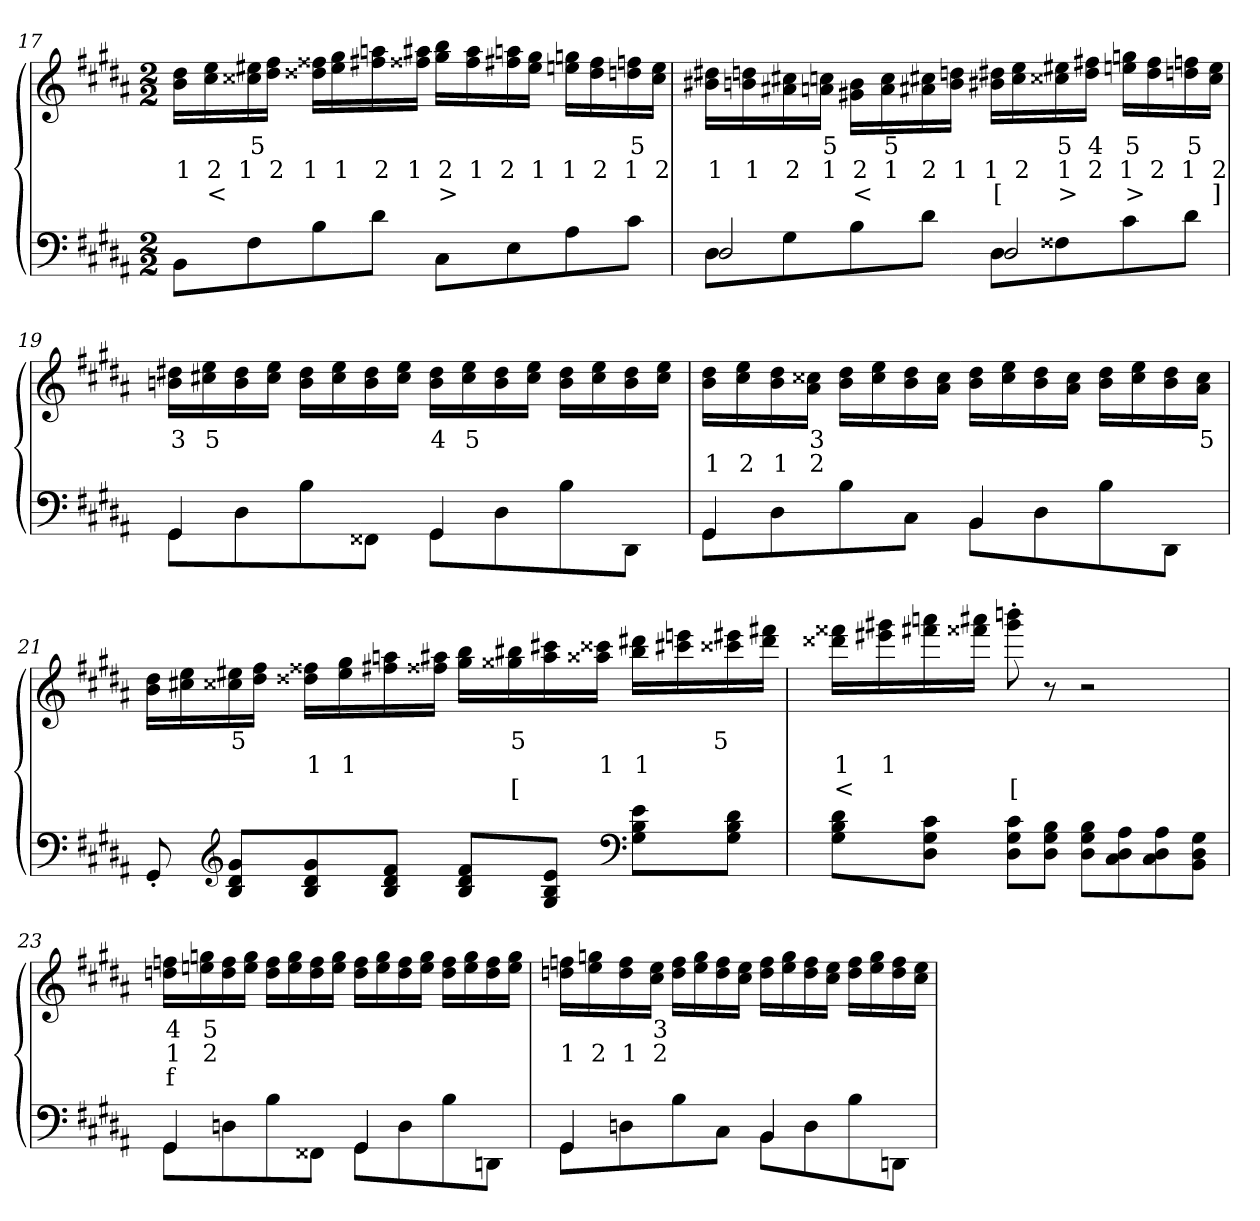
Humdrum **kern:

**kern	**kern	**text	**text	**text
*part2	*part1	*part1	*part1	*part1
*staff2	*staff1	*staff1	*staff1	*staff1
*clefF4	*clefG2	*	*	*
*k[f#c#g#d#a#]	*k[f#c#g#d#a#]	*	*	*
*M2/2	*M2/2	*	*	*
=17	=17	=17	=17	=17
8BBL	16dd# 16bLL	.	1	.
.	16ee 16cc#	.	2	<
8F#	16ee#X 16cc##X	5	1	.
.	16ff# 16dd#JJ	.	2	.
8B	16ff##X 16dd##XLL	.	1	.
.	16gg# 16ee#	.	1	.
8d#J	16aan 16ff#X	.	2	.
.	16aa#X 16ff##XJJ	.	1	.
8C#L	16bb 16gg#LL	.	2	>
.	16aa# 16ff##	.	1	.
8E	16aan 16ff#X	.	2	.
.	16gg# 16ee#JJ	.	1	.
8A#	16ggn 16eenLL	.	1	.
.	16ff# 16dd##	.	2	.
8c#J	16ffn 16ddn	5	1	.
.	16ee 16cc##JJ	.	2	.
=18	=18	=18	=18	=18
*^	*	*	*	*
8D#\L	2D#/	16dd#X 16b#XLL	.	1	.
.	.	16ddn 16bn	.	1	.
8G#	.	16cc#X 16a#X	.	2	.
.	.	16ccn 16anJJ	5	1	.
8B	.	16b 16g#XLL	.	2	<
.	.	16cc 16a	5	1	.
8d#J	.	16cc#X 16a#X	.	2	.
.	.	16ddn 16bJJ	.	1	.
8D#\L	2D#/	16dd#X 16b#XLL	.	1	[
.	.	16ee 16cc#	.	2	.
8F##X	.	16ee#X 16cc##X	5	1	>
.	.	16ff#X 16dd#JJ	4	2	.
8c#	.	16ggn 16eenLL	5	1	>
.	.	16ff# 16dd#	.	2	.
8d#J	.	16ffn 16ddn	5	1	.
.	.	16ee 16cc##JJ	.	2	]
=19	=19	=19	=19	=19	=19
4GG#	8GG#L	16dd#X 16bnLL	3	.	.
.	.	16ee 16cc#X	5	.	.
.	8D#	16dd# 16b	.	.	.
.	.	16ee 16cc#JJ	.	.	.
4ryy	8B	16dd# 16bLL	.	.	.
.	.	16ee 16cc#	.	.	.
.	8FF##XJ	16dd# 16b	.	.	.
.	.	16ee 16cc#JJ	.	.	.
4GG#	8GG#L	16dd# 16bLL	4	.	.
.	.	16ee 16cc#	5	.	.
.	8D#	16dd# 16b	.	.	.
.	.	16ee 16cc#JJ	.	.	.
4ryy	8B	16dd# 16bLL	.	.	.
.	.	16ee 16cc#	.	.	.
.	8DD#J	16dd# 16b	.	.	.
.	.	16ee 16cc#JJ	.	.	.
=20	=20	=20	=20	=20	=20
4GG#	8GG#L	16dd# 16bLL	.	1	.
.	.	16ee 16cc#	.	2	.
.	8D#	16dd# 16b	.	1	.
.	.	16cc##X 16a#JJ	3	2	.
4ryy	8B	16dd# 16bLL	.	.	.
.	.	16ee 16cc##	.	.	.
.	8C#J	16dd# 16b	.	.	.
.	.	16cc## 16a#JJ	.	.	.
4BB	8BBL	16dd# 16bLL	.	.	.
.	.	16ee 16cc##	.	.	.
.	8D#	16dd# 16b	.	.	.
.	.	16cc## 16a#JJ	.	.	.
4ryy	8B	16dd# 16bLL	.	.	.
.	.	16ee 16cc##	.	.	.
.	8DD#J	16dd# 16b	.	.	.
.	.	16cc## 16a#JJ	5	.	.
*v	*v	*	*	*	*
=21	=21	=21	=21	=21
8GG#'>	16dd# 16bLL	.	.	.
.	16ee 16cc#X	.	.	.
*clefG2	*	*	*	*
8g# 8d# 8BL	16ee#X 16cc##X	5	.	.
.	16ff# 16dd#JJ	.	.	.
8g# 8d# 8B	16ff##X 16dd##XLL	.	1	.
.	16gg# 16ee#	.	1	.
8f# 8d# 8BJ	16aan 16ff#X	.	.	.
.	16aa#X 16ff##XJJ	.	.	.
8f# 8d# 8BL	16bb 16gg#LL	.	.	.
.	16bb#X 16gg##X	5	.	[
8e 8B 8G#J	16ccc#X 16aa#	.	.	.
.	16ccc##X 16aa##XJJ	.	1	.
*clefF4	*	*	*	*
8e 8B 8G#L	16ddd#X 16bb#LL	.	1	.
.	16eeen 16ccc#X	.	.	.
8d# 8B 8G#J	16eee#X 16ccc##X	5	.	.
.	16fff#X 16ddd#JJ	.	.	.
=22	=22	=22	=22	=22
8d# 8B 8G#L	16fff##X 16ddd##XLL	.	1	<
.	16ggg#X 16eee#X	.	1	.
8c# 8G# 8D#J	16aaan 16fff#X	.	.	.
.	16aaa#X 16fff##XJJ	.	.	.
8c# 8G# 8D#L	8bbbn'> 8ggg#'>	.	.	[
8B 8G# 8D#J	8r	.	.	.
8B 8G# 8D#L	2r	.	.	.
8A# 8D# 8C#	.	.	.	.
8A# 8D# 8C#	.	.	.	.
8G# 8D# 8BBJ	.	.	.	.
=23	=23	=23	=23	=23
*^	*	*	*	*
4GG#	8GG#L	16ffn 16ddnLL	4	1	f
.	.	16ggn 16een	5	2	.
.	8Dn	16ff 16dd	.	.	.
.	.	16gg 16eeJJ	.	.	.
4ryy	8B	16ff 16ddLL	.	.	.
.	.	16gg 16ee	.	.	.
.	8FF##XJ	16ff 16dd	.	.	.
.	.	16gg 16eeJJ	.	.	.
4GG#	8GG#L	16ff 16ddLL	.	.	.
.	.	16gg 16ee	.	.	.
.	8D	16ff 16dd	.	.	.
.	.	16gg 16eeJJ	.	.	.
4ryy	8B	16ff 16ddLL	.	.	.
.	.	16gg 16ee	.	.	.
.	8DDnJ	16ff 16dd	.	.	.
.	.	16gg 16eeJJ	.	.	.
=24	=24	=24	=24	=24	=24
4GG#	8GG#L	16ffn 16ddnLL	.	1	.
.	.	16ggn 16ee	.	2	.
.	8Dn	16ff 16dd	.	1	.
.	.	16ee 16cc#JJ	3	2	.
4ryy	8B	16ff 16ddLL	.	.	.
.	.	16gg 16ee	.	.	.
.	8C#J	16ff 16dd	.	.	.
.	.	16ee 16cc#JJ	.	.	.
4BB	8BBL	16ff 16ddLL	.	.	.
.	.	16gg 16ee	.	.	.
.	8D	16ff 16dd	.	.	.
.	.	16ee 16cc#JJ	.	.	.
4ryy	8B	16ff 16ddLL	.	.	.
.	.	16gg 16ee	.	.	.
.	8DDnJ	16ff 16dd	.	.	.
.	.	16ee 16cc#JJ	.	.	.
*v	*v	*	*	*	*
=	=	=	=	=
*-	*-	*-	*-	*-
